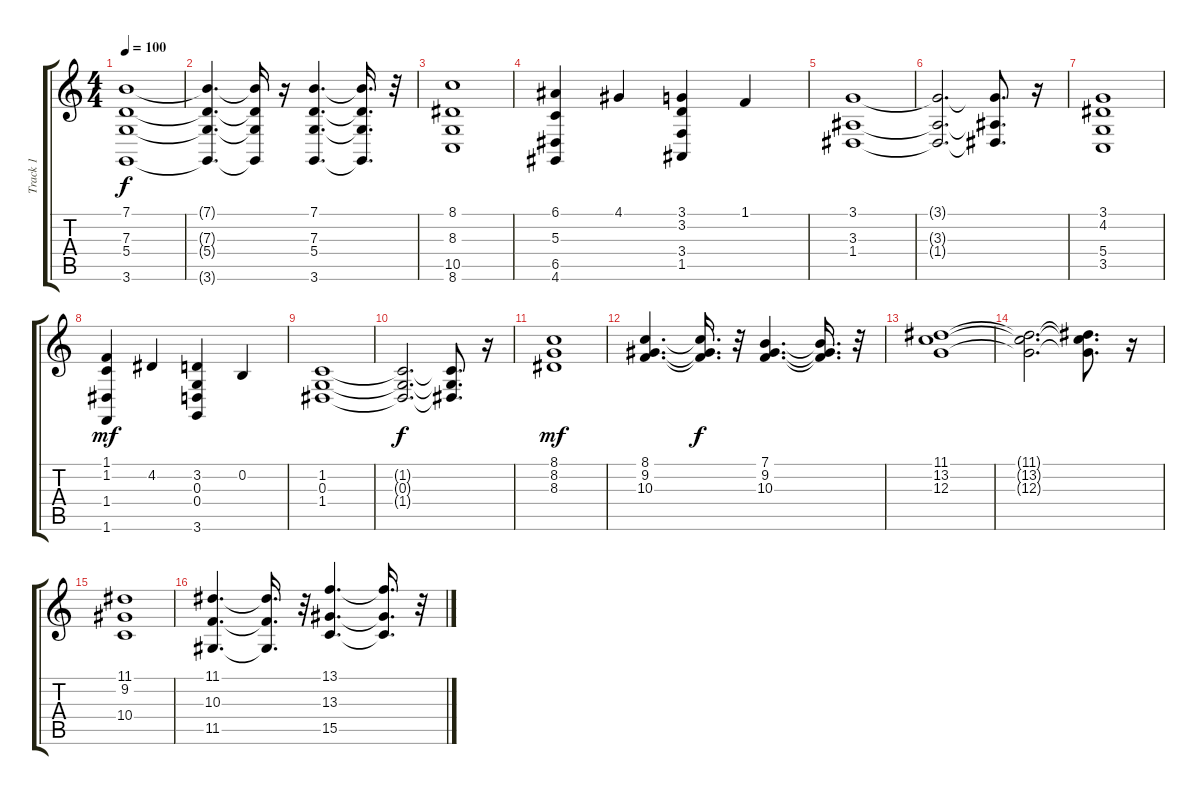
\track ("Track 1" "Track 1") {instrument stringensemble1}
\staff {score tabs}
\tuning (E4 B3 G3 D3 A2 E2) {hide}
\ts (4 4)
\tempo 100
\clef g2
\ks c
(7.1 7.3 5.4 3.6).1{dy f} |
(7.1{t} 7.3{t} 5.4{t} 3.6{t}).4{d} (7.1{t} 7.3{t} 5.4{t} 3.6{t}).16 r.16 (7.1 7.3 5.4 3.6).4{d} (7.1{t} 7.3{t} 5.4{t} 3.6{t}).16{d} r.32 |
(8.1 8.3 10.5 8.6).1 |
(6.1 5.3 6.5 4.6).4 4.1.4 (3.1 3.2 3.4 1.5).4 1.1.4 |
(3.1 3.3 1.4).1 |
(3.1{t} 3.3{t} 1.4{t}).2{d} (3.1{t} 3.3{t} 1.4{t}).8{d} r.16 |
(3.1 4.2 5.4 3.5).1 |
(1.1 1.2 1.4 1.6).4{dy mf} 4.2.4 (3.2 0.3 0.4 3.6).4 0.2.4 |
(1.2 0.3 1.4).1 |
(1.2{t} 0.3{t} 1.4{t}).2{d dy f} (1.2{t} 0.3{t} 1.4{t}).8{d} r.16 |
(8.1 8.2 8.3).1{dy mf} |
(8.1 9.2 10.3).4{d} (8.1{t} 9.2{t} 10.3{t}).16{d dy f} r.32 (7.1 9.2 10.3).4{d} (7.1{t} 9.2{t} 10.3{t}).16{d} r.32 |
(11.1 13.2 12.3).1 |
(11.1{t} 13.2{t} 12.3{t}).2{d} (11.1{t} 13.2{t} 12.3{t}).8{d} r.16 |
(11.1 9.2 10.4).1 |
(11.1 10.3 11.5).4{d} (11.1{t} 10.3{t} 11.5{t}).16{d} r.32 (13.1 13.3 15.5).4{d} (13.1{t} 13.3{t} 15.5{t}).16{d} r.32
